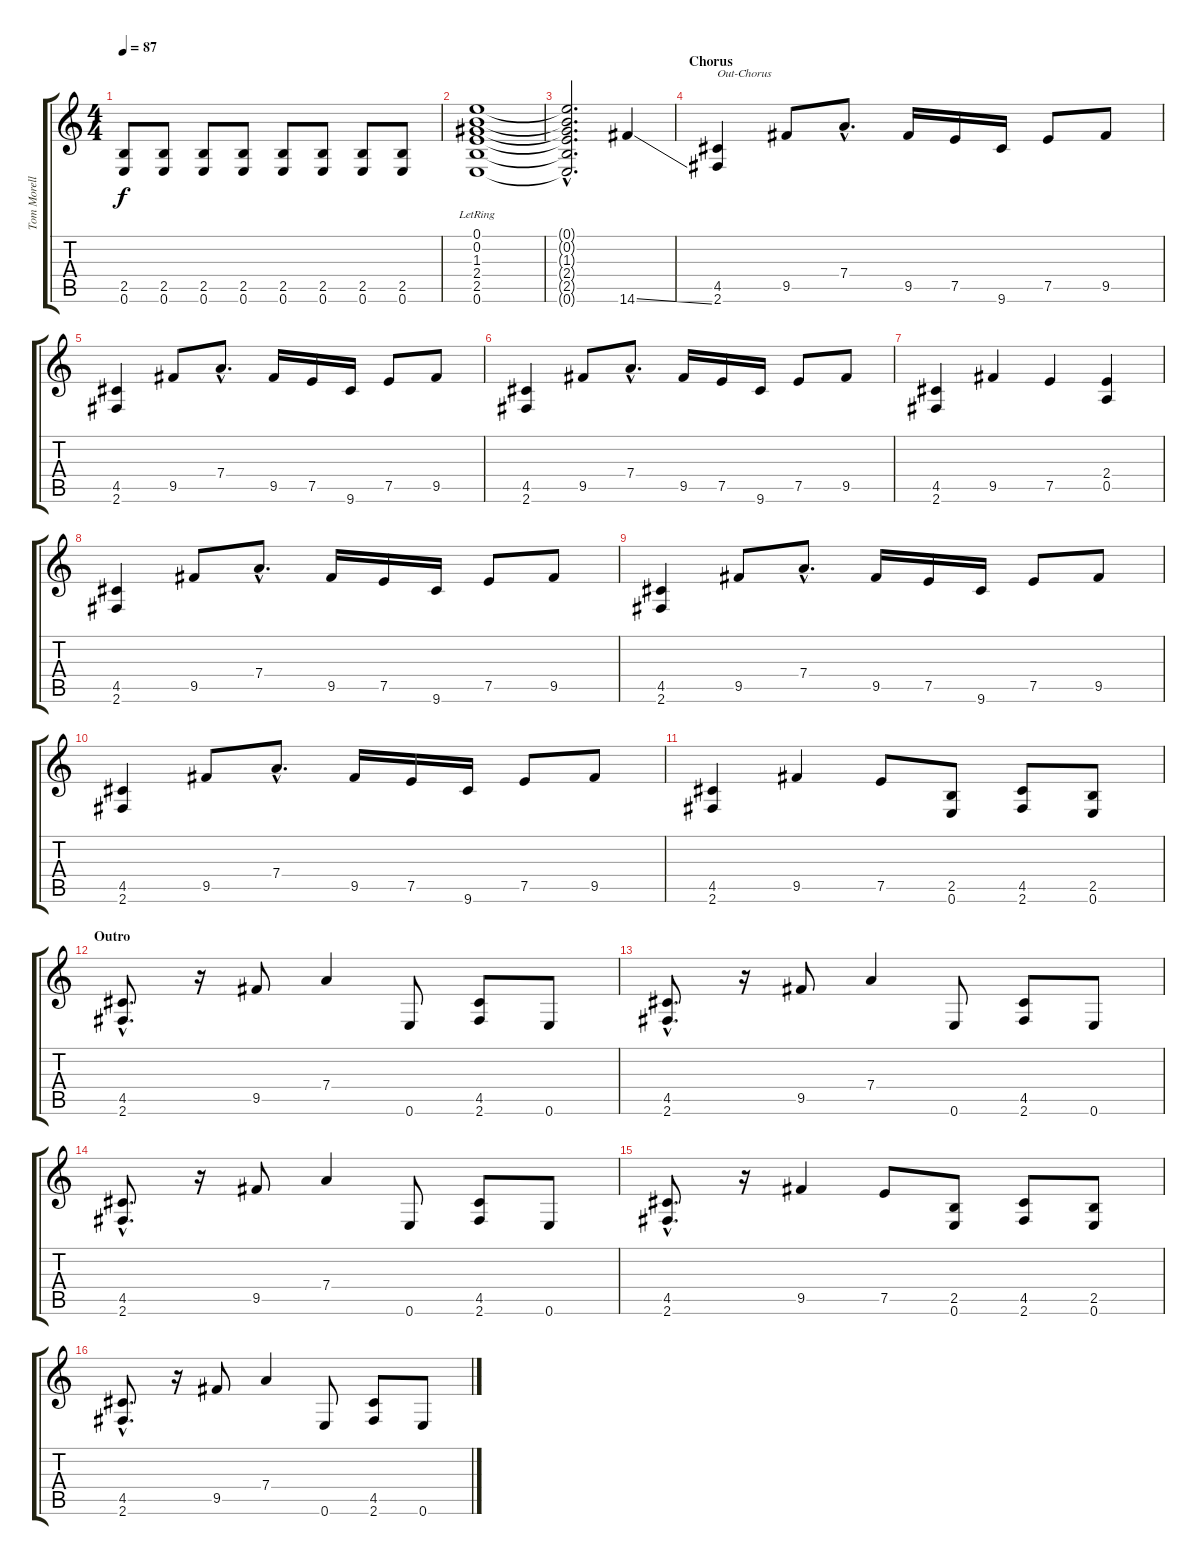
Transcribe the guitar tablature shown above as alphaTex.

\track ("Tom Morello" "Tom Morell") {instrument overdrivenguitar}
\staff {score tabs}
\tuning (E4 B3 G3 D3 A2 E2) {hide}
\ts (4 4)
\tempo 87
\clef g2
\ks c
(2.5 0.6).8{dy f} (2.5 0.6).8 (2.5 0.6).8 (2.5 0.6).8 (2.5 0.6).8 (2.5 0.6).8 (2.5 0.6).8 (2.5 0.6).8 |
(0.1{lr} 0.2 1.3 2.4 2.5 0.6).1 |
(0.1{hac t} 0.2{hac t} 1.3{hac t} 2.4{hac t} 2.5{hac t} 0.6{hac t}).2{d} 14.6{ss}.4 |
\section ("" "Chorus")
(4.5 2.6).4{txt "Out-Chorus"} 9.5.8 7.4{hac}.8{d} 9.5.16 7.5.16 9.6.16 7.5.8 9.5.8 |
(4.5 2.6).4 9.5.8 7.4{hac}.8{d} 9.5.16 7.5.16 9.6.16 7.5.8 9.5.8 |
(4.5 2.6).4 9.5.8 7.4{hac}.8{d} 9.5.16 7.5.16 9.6.16 7.5.8 9.5.8 |
(4.5 2.6).4 9.5.4 7.5.4 (2.4 0.5).4 |
(4.5 2.6).4 9.5.8 7.4{hac}.8{d} 9.5.16 7.5.16 9.6.16 7.5.8 9.5.8 |
(4.5 2.6).4 9.5.8 7.4{hac}.8{d} 9.5.16 7.5.16 9.6.16 7.5.8 9.5.8 |
(4.5 2.6).4 9.5.8 7.4{hac}.8{d} 9.5.16 7.5.16 9.6.16 7.5.8 9.5.8 |
(4.5 2.6).4 9.5.4 7.5.8 (2.5 0.6).8 (4.5 2.6).8 (2.5 0.6).8 |
\section ("" "Outro")
(4.5{hac} 2.6{hac}).8{d} r.16 9.5.8 7.4.4 0.6.8 (4.5 2.6).8 0.6.8 |
(4.5{hac} 2.6{hac}).8{d} r.16 9.5.8 7.4.4 0.6.8 (4.5 2.6).8 0.6.8 |
(4.5{hac} 2.6{hac}).8{d} r.16 9.5.8 7.4.4 0.6.8 (4.5 2.6).8 0.6.8 |
(4.5{hac} 2.6{hac}).8{d} r.16 9.5.4 7.5.8 (2.5 0.6).8 (4.5 2.6).8 (2.5 0.6).8 |
(4.5{hac} 2.6{hac}).8{d} r.16 9.5.8 7.4.4 0.6.8 (4.5 2.6).8 0.6.8
